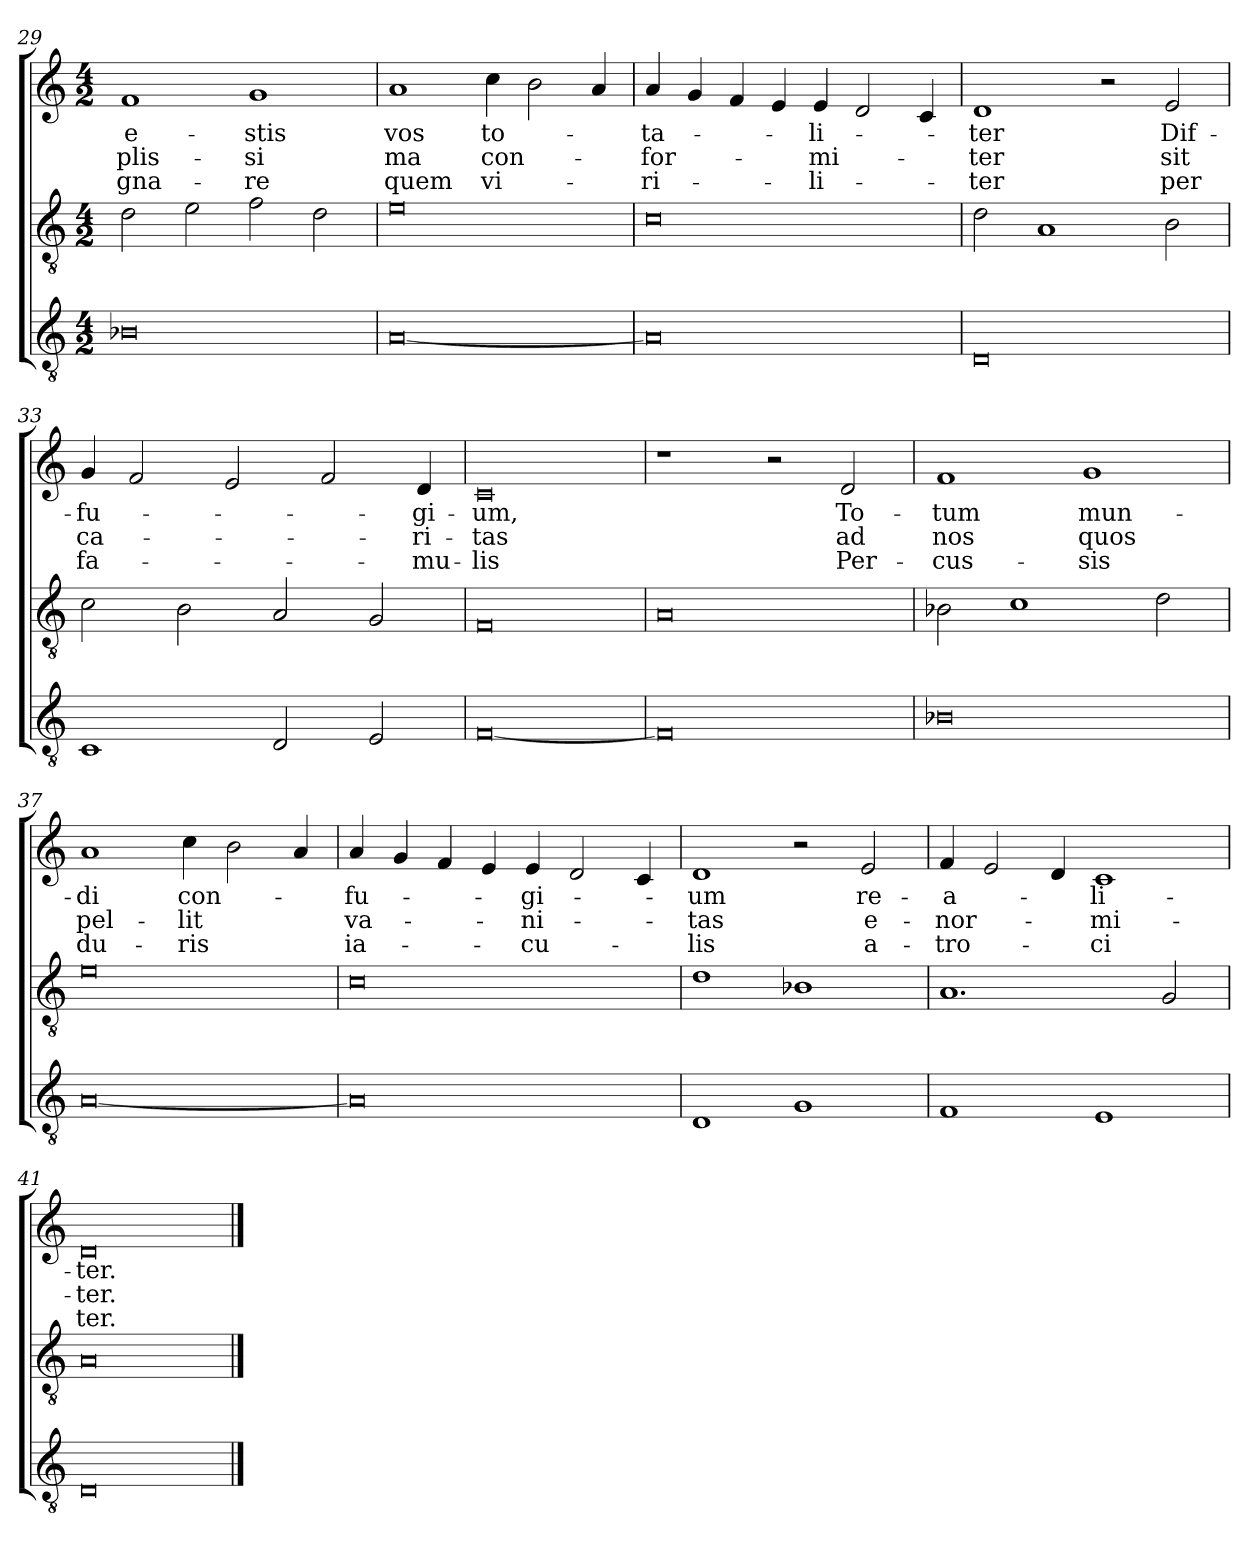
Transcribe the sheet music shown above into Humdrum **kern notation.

**kern	**kern	**kern	**text	**text	**text
*part3	*part2	*part1	*part1	*part1	*part1
*staff3	*staff2	*staff1	*staff1	*staff1	*staff1
!!LO:PB:g=z
*clefGv2	*clefGv2	*clefG2	*	*	*
*k[]	*k[]	*k[]	*	*	*
*C:	*C:	*C:	*	*	*
*M4/2	*M4/2	*M4/2	*	*	*
=29	=29	=29	=29	=29	=29
!	!	!	!LO:LY:b	!LO:LY:b	!LO:LY:b
0B-X	2d\	1f	e-	-plis-	-gna-
.	2e\	.	.	.	.
!	!	!	!LO:LY:b	!LO:LY:b	!LO:LY:b
.	2f\	1g	-stis	-si	-re
.	2d\	.	.	.	.
=30	=30	=30	=30	=30	=30
!	!	!	!LO:LY:b	!LO:LY:b	!LO:LY:b
[0A	0e	1a	vos	ma	quem
!	!	!	!LO:LY:b	!LO:LY:b	!LO:LY:b
.	.	4cc\	to-	con-	vi-
.	.	2b\	.	.	.
.	.	4a/	.	.	.
=31	=31	=31	=31	=31	=31
!	!	!	!LO:LY:b	!LO:LY:b	!LO:LY:b
0A]	0c	4a/	-ta-	-for-	-ri-
.	.	4g/	.	.	.
.	.	4f/	.	.	.
.	.	4e/	.	.	.
!	!	!	!LO:LY:b	!LO:LY:b	!LO:LY:b
.	.	4e/	-li-	-mi-	-li-
.	.	2d/	.	.	.
.	.	4c/	.	.	.
=32	=32	=32	=32	=32	=32
!	!	!	!LO:LY:b	!LO:LY:b	!LO:LY:b
0D	2d\	1d	-ter	-ter	-ter
.	1A	.	.	.	.
.	.	2r	.	.	.
!	!	!	!LO:LY:b	!LO:LY:b	!LO:LY:b
.	2B\	2e/	Dif-	sit	per
=33	=33	=33	=33	=33	=33
!	!	!	!LO:LY:b	!LO:LY:b	!LO:LY:b
1C	2c\	4g/	-fu-	ca-	fa-
.	.	2f/	.	.	.
.	2B\	.	.	.	.
.	.	2e/	.	.	.
2D/	2A/	.	.	.	.
.	.	2f/	.	.	.
2E/	2G/	.	.	.	.
!	!	!	!LO:LY:b	!LO:LY:b	!LO:LY:b
.	.	4d/	-gi-	-ri-	-mu-
=34	=34	=34	=34	=34	=34
!	!	!	!LO:LY:b	!LO:LY:b	!LO:LY:b
[0F	0F	0c	-um,	-tas	-lis
!!LO:LB:g=z
=35	=35	=35	=35	=35	=35
0F]	0A	1r	.	.	.
.	.	2r	.	.	.
!	!	!	!LO:LY:b	!LO:LY:b	!LO:LY:b
.	.	2d/	To-	ad	Per-
=36	=36	=36	=36	=36	=36
!	!	!	!LO:LY:b	!LO:LY:b	!LO:LY:b
0B-X	2B-X\	1f	-tum	nos	-cus-
.	1c	.	.	.	.
!	!	!	!LO:LY:b	!LO:LY:b	!LO:LY:b
.	.	1g	mun-	quos	-sis
.	2d\	.	.	.	.
=37	=37	=37	=37	=37	=37
!	!	!	!LO:LY:b	!LO:LY:b	!LO:LY:b
[0A	0e	1a	-di	pel-	du-
!	!	!	!LO:LY:b	!LO:LY:b	!LO:LY:b
.	.	4cc\	con-	-lit	-ris
.	.	2b\	.	.	.
.	.	4a/	.	.	.
=38	=38	=38	=38	=38	=38
!	!	!	!LO:LY:b	!LO:LY:b	!LO:LY:b
0A]	0c	4a/	-fu-	va-	ia-
.	.	4g/	.	.	.
.	.	4f/	.	.	.
.	.	4e/	.	.	.
!	!	!	!LO:LY:b	!LO:LY:b	!LO:LY:b
.	.	4e/	-gi-	-ni-	-cu-
.	.	2d/	.	.	.
.	.	4c/	.	.	.
=39	=39	=39	=39	=39	=39
!	!	!	!LO:LY:b	!LO:LY:b	!LO:LY:b
1D	1d	1d	-um	-tas	-lis
1G	1B-X	2r	.	.	.
!	!	!	!LO:LY:b	!LO:LY:b	!LO:LY:b
.	.	2e/	re-	e-	a-
=40	=40	=40	=40	=40	=40
!	!	!	!LO:LY:b	!LO:LY:b	!LO:LY:b
1F	1.A	4f/	-a-	-nor-	-tro-
.	.	2e/	.	.	.
.	.	4d/	.	.	.
!	!	!	!LO:LY:b	!LO:LY:b	!LO:LY:b
1E	.	1c	-li-	-mi-	-ci
.	2G/	.	.	.	.
=41	=41	=41	=41	=41	=41
!	!	!	!LO:LY:b	!LO:LY:b	!LO:LY:b
0D	0A	0d	-ter.	-ter.	ter.
==	==	==	==	==	==
*-	*-	*-	*-	*-	*-
